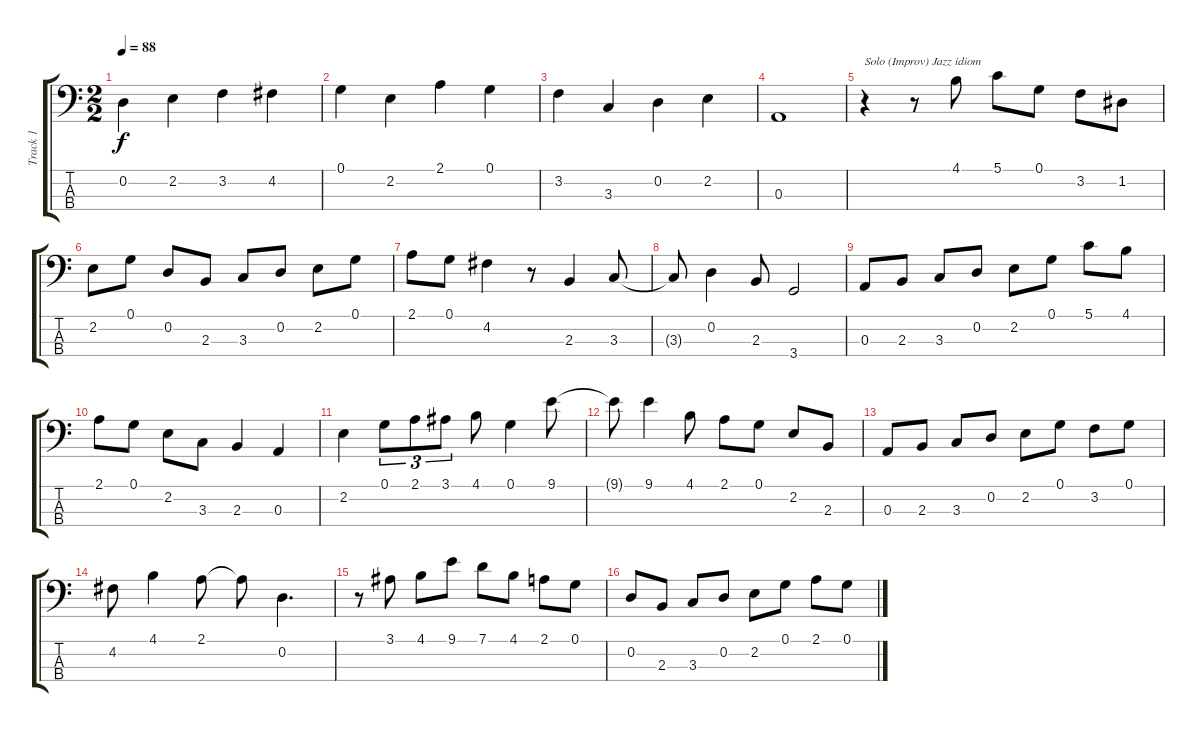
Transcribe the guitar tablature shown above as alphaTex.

\track ("Track 1" "Track 1") {instrument acousticguitarnylon}
\staff {score tabs}
\tuning (G2 D2 A1 E1) {hide}
\ts (2 2)
\tempo 88
\clef f4
\ks aminor
0.2.4{dy f} 2.2.4 3.2.4 4.2.4 |
0.1.4 2.2.4 2.1.4 0.1.4 |
3.2.4 3.3.4 0.2.4 2.2.4 |
0.3.1 |
r.4{txt "Solo (Improv) Jazz idiom"} r.8 4.1.8 5.1.8 0.1.8 3.2.8 1.2.8 |
2.2.8 0.1.8 0.2.8 2.3.8 3.3.8 0.2.8 2.2.8 0.1.8 |
2.1.8 0.1.8 4.2.4 r.8 2.3.4 3.3.8 |
3.3{t}.8 0.2.4 2.3.8 3.4.2 |
0.3.8 2.3.8 3.3.8 0.2.8 2.2.8 0.1.8 5.1.8 4.1.8 |
2.1.8 0.1.8 2.2.8 3.3.8 2.3.4 0.3.4 |
2.2.4 0.1.8{tu (3 2)} 2.1.8{tu (3 2)} 3.1.8{tu (3 2)} 4.1.8 0.1.4 9.1.8 |
9.1{t}.8 9.1.4 4.1.8 2.1.8 0.1.8 2.2.8 2.3.8 |
0.3.8 2.3.8 3.3.8 0.2.8 2.2.8 0.1.8 3.2.8 0.1.8 |
4.2.8 4.1.4 2.1.8 2.1{t}.8 0.2.4{d} |
r.8 3.1.8 4.1.8 9.1.8 7.1.8 4.1.8 2.1.8 0.1.8 |
0.2.8 2.3.8 3.3.8 0.2.8 2.2.8 0.1.8 2.1.8 0.1.8
